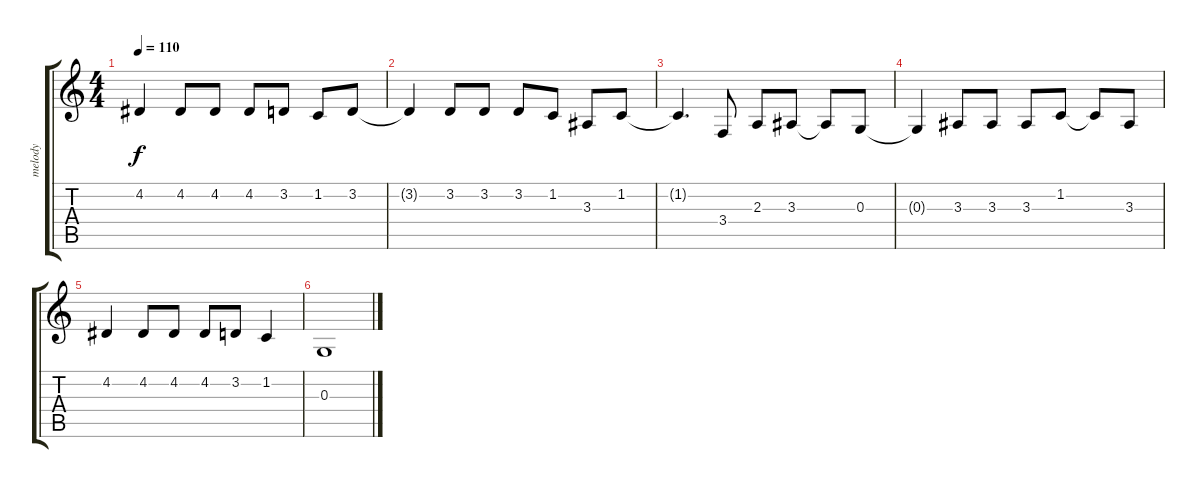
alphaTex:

\track ("melody" "melody") {instrument flute}
\staff {score tabs}
\tuning (E4 B3 G3 D3 A2 E2) {hide}
\ts (4 4)
\tempo 110
\clef g2
\ks c
4.2.4{dy f} 4.2.8 4.2.8 4.2.8 3.2.8 1.2.8 3.2.8 |
3.2{t}.4 3.2.8 3.2.8 3.2.8 1.2.8 3.3.8 1.2.8 |
1.2{t}.4{d} 3.4.8 2.3.8 3.3.8 3.3{t}.8 0.3.8 |
0.3{t}.4 3.3.8 3.3.8 3.3.8 1.2.8 1.2{t}.8 3.3.8 |
4.2.4 4.2.8 4.2.8 4.2.8 3.2.8 1.2.4 |
0.3.1
